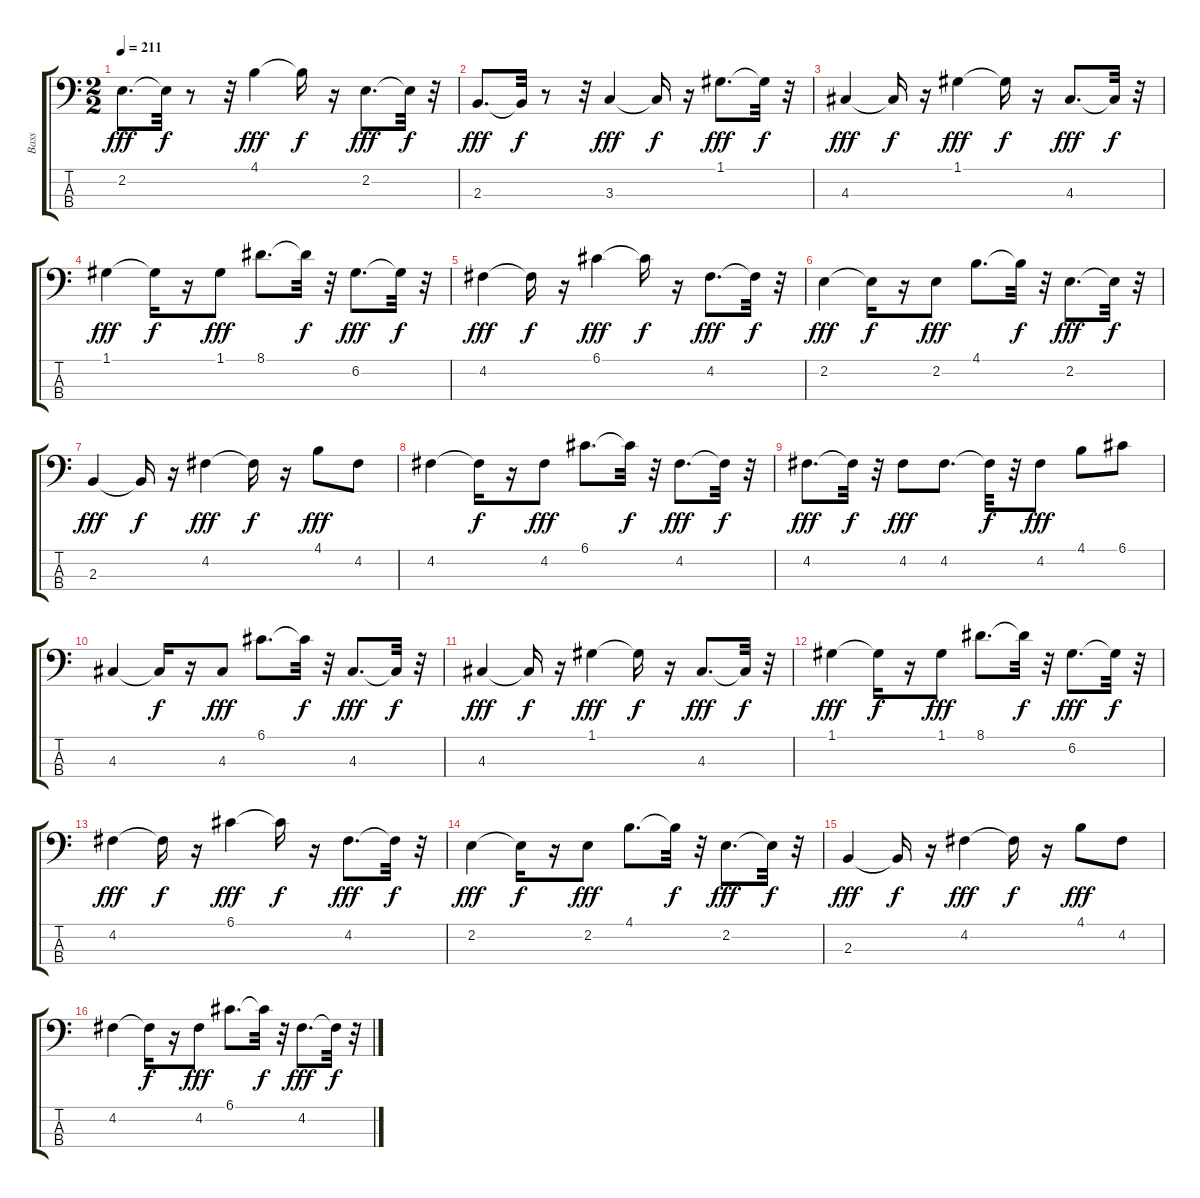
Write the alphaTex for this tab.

\track ("Bass" "Bass") {instrument fretlessbass}
\staff {score tabs}
\tuning (G2 D2 A1 E1) {hide}
\ts (2 2)
\tempo 211
\clef f4
\ks c
2.2.8{d dy fff} 2.2{t}.32{dy f} r.8 r.32 4.1.4{dy fff} 4.1{t}.16{dy f} r.16 2.2.8{d dy fff} 2.2{t}.32{dy f} r.32 |
2.3.8{d dy fff} 2.3{t}.32{dy f} r.8 r.32 3.3.4{dy fff} 3.3{t}.16{dy f} r.16 1.1.8{d dy fff} 1.1{t}.32{dy f} r.32 |
4.3.4{dy fff} 4.3{t}.16{dy f} r.16 1.1.4{dy fff} 1.1{t}.16{dy f} r.16 4.3.8{d dy fff} 4.3{t}.32{dy f} r.32 |
1.1.4{dy fff} 1.1{t}.16{dy f} r.16 1.1.8{dy fff} 8.1.8{d} 8.1{t}.32{dy f} r.32 6.2.8{d dy fff} 6.2{t}.32{dy f} r.32 |
4.2.4{dy fff} 4.2{t}.16{dy f} r.16 6.1.4{dy fff} 6.1{t}.16{dy f} r.16 4.2.8{d dy fff} 4.2{t}.32{dy f} r.32 |
2.2.4{dy fff} 2.2{t}.16{dy f} r.16 2.2.8{dy fff} 4.1.8{d} 4.1{t}.32{dy f} r.32 2.2.8{d dy fff} 2.2{t}.32{dy f} r.32 |
2.3.4{dy fff} 2.3{t}.16{dy f} r.16 4.2.4{dy fff} 4.2{t}.16{dy f} r.16 4.1.8{dy fff} 4.2.8 |
4.2.4 4.2{t}.16{dy f} r.16 4.2.8{dy fff} 6.1.8{d} 6.1{t}.32{dy f} r.32 4.2.8{d dy fff} 4.2{t}.32{dy f} r.32 |
4.2.8{d dy fff} 4.2{t}.32{dy f} r.32 4.2.8{dy fff} 4.2.8{d} 4.2{t}.32{dy f} r.32 4.2.8{dy fff} 4.1.8 6.1.8 |
4.3.4 4.3{t}.16{dy f} r.16 4.3.8{dy fff} 6.1.8{d} 6.1{t}.32{dy f} r.32 4.3.8{d dy fff} 4.3{t}.32{dy f} r.32 |
4.3.4{dy fff} 4.3{t}.16{dy f} r.16 1.1.4{dy fff} 1.1{t}.16{dy f} r.16 4.3.8{d dy fff} 4.3{t}.32{dy f} r.32 |
1.1.4{dy fff} 1.1{t}.16{dy f} r.16 1.1.8{dy fff} 8.1.8{d} 8.1{t}.32{dy f} r.32 6.2.8{d dy fff} 6.2{t}.32{dy f} r.32 |
4.2.4{dy fff} 4.2{t}.16{dy f} r.16 6.1.4{dy fff} 6.1{t}.16{dy f} r.16 4.2.8{d dy fff} 4.2{t}.32{dy f} r.32 |
2.2.4{dy fff} 2.2{t}.16{dy f} r.16 2.2.8{dy fff} 4.1.8{d} 4.1{t}.32{dy f} r.32 2.2.8{d dy fff} 2.2{t}.32{dy f} r.32 |
2.3.4{dy fff} 2.3{t}.16{dy f} r.16 4.2.4{dy fff} 4.2{t}.16{dy f} r.16 4.1.8{dy fff} 4.2.8 |
4.2.4 4.2{t}.16{dy f} r.16 4.2.8{dy fff} 6.1.8{d} 6.1{t}.32{dy f} r.32 4.2.8{d dy fff} 4.2{t}.32{dy f} r.32
